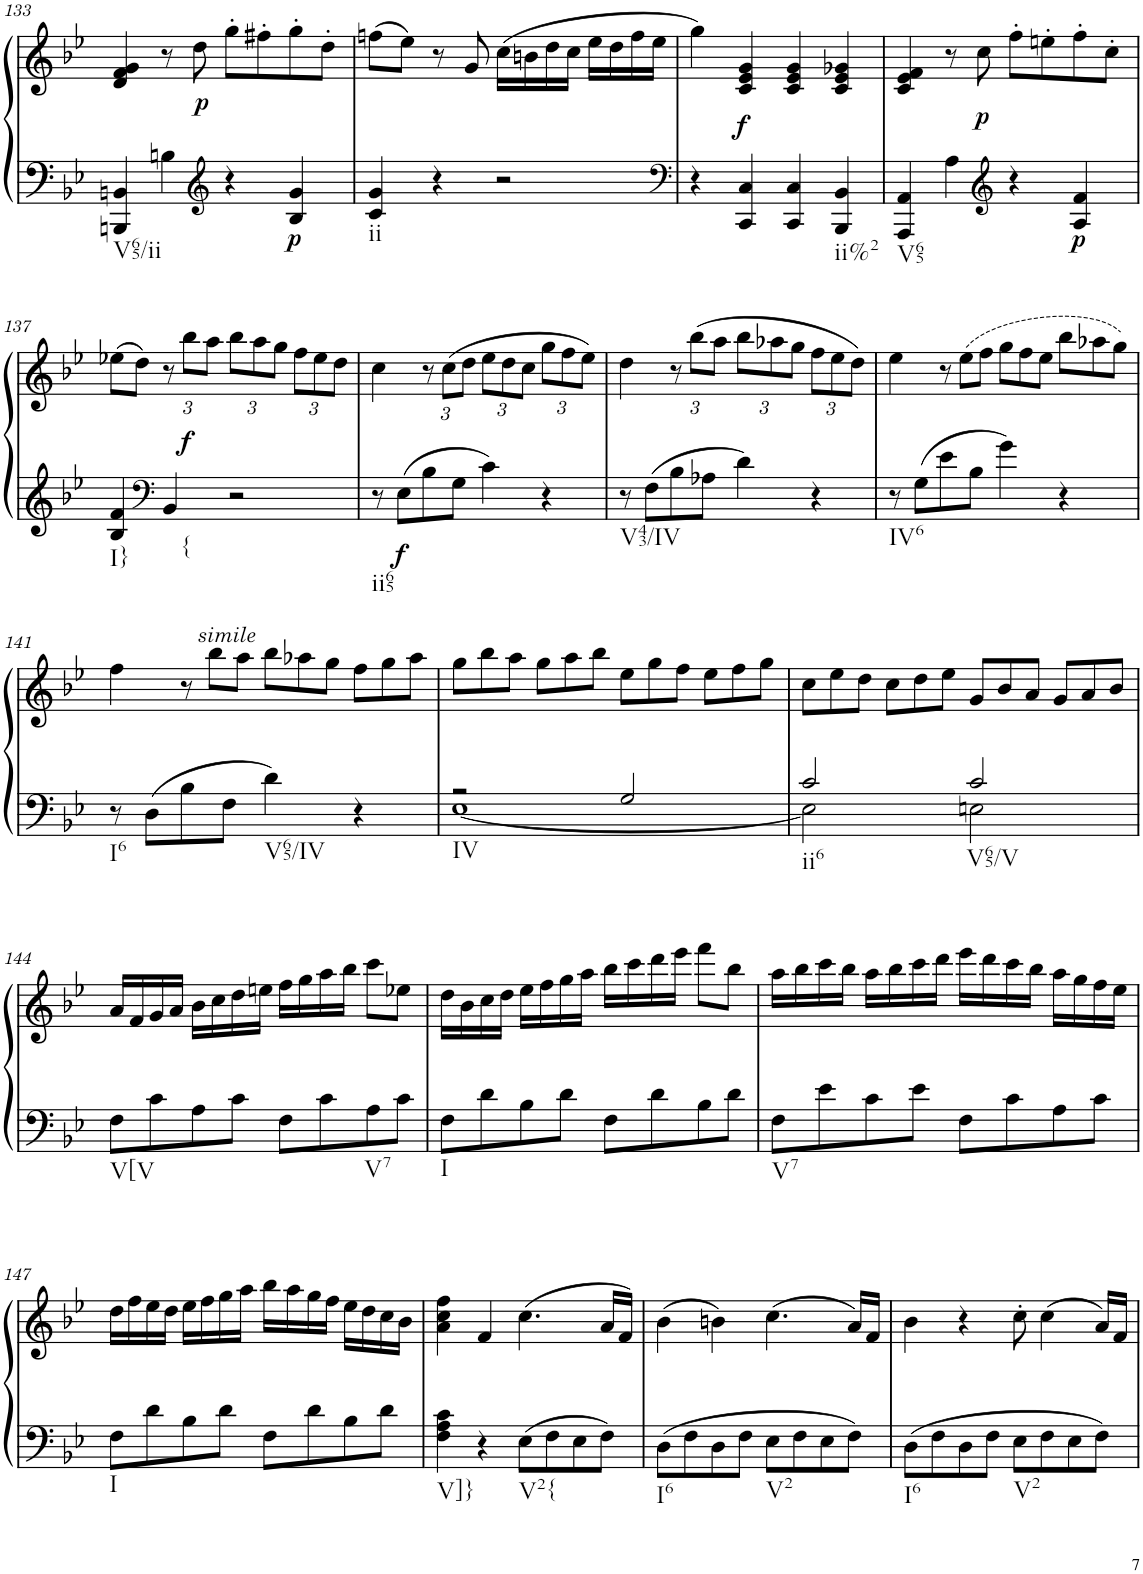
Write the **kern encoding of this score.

**kern	**kern	**dynam
*part1	*part1	*part1
*staff2	*staff1	*staff1/2
*I"Piano, Piano right	*	*
*I'Pno.	*	*
!!LO:PB:g=z
*clefF4	*clefG2	*
*k[b-e-]	*k[b-e-]	*
*M2/2	*M2/2	*
*met(c|)	*met(c|)	*
=133	=133	=133
!LO:TX:b:t=V65/ii	!	!
4BBBn/ 4BBn/	4d/ 4f/ 4g/	.
4Bn\	8r	.
!	!	!LO:DY:b
.	8dd\	p
*clefG2	*	*
4r	8gg'\L	.
.	8ff#X'\	.
!	!	!LO:DY:b=2
4B/ 4g/	8gg'\	p
.	8dd'\J	.
=134	=134	=134
!LO:TX:b:t=ii	!	!
4c/ 4g/	(8ffn\L	.
.	8ee-\J)	.
4r	8r	.
.	8g/	.
2r	(16cc\LL	.
.	16bn\	.
.	16dd\	.
.	16cc\JJ	.
.	16ee-\LL	.
.	16dd\	.
.	16ff\	.
.	16ee-\JJ	.
=135	=135	=135
*clefF4	*	*
4r	4gg\)	.
!	!	!LO:DY:b
4CC/ 4C/	4c/ 4e-/ 4g/	f
4CC/ 4C/	4c/ 4e-/ 4g/	.
!LO:TX:b:t=ii%2	!	!
4BBB-/ 4BB-/	4c/ 4e-/ 4g-X/	.
=136	=136	=136
!LO:TX:b:t=V65	!	!
4AAA/ 4AA/	4c/ 4e-/ 4f/	.
4A\	8r	.
!	!	!LO:DY:b
.	8cc\	p
*clefG2	*	*
4r	8ff'\L	.
.	8een'\	.
!	!	!LO:DY:b=2
4A/ 4f/	8ff'\	p
.	8cc'\J	.
!!LO:LB:g=z
=137	=137	=137
!LO:TX:b:t=I}	!	!
4B-/ 4f/	(8ee-X\L	.
.	8dd\J)	.
*clefF4	*	*
*	*Xbrackettup	*
!LO:TX:b:t={	!	!
4BB-/	12r	.
!	!	!LO:DY:b
.	12bb-\L	f
.	12aa\J	.
2r	12bb-\L	.
.	12aa\	.
.	12gg\J	.
.	12ff\L	.
.	12ee-\	.
.	12dd\J	.
=138	=138	=138
!LO:TX:b:t=ii65	!	!
8r	4cc\	.
!	!	!LO:DY:b=2
8E-\L	.	f
8B-\	12r	.
.	(12cc\L	.
8G\J	.	.
.	12dd\J	.
4c\	12ee-\L	.
.	12dd\	.
.	12cc\J	.
4r	12gg\L	.
.	12ff\	.
.	12ee-\J)	.
=139	=139	=139
!LO:TX:b:t=V43/IV	!	!
8r	4dd\	.
8F\L	.	.
8B-\	12r	.
.	(12bb-\L	.
8A-X\J	.	.
.	12aa\J	.
4d\	12bb-\L	.
.	12aa-X\	.
.	12gg\J	.
4r	12ff\L	.
.	12ee-\	.
.	12dd\J)	.
=140	=140	=140
!LO:TX:b:t=IV6	!	!
8r	4ee-\	.
8G\L	.	.
*	*Xtuplet	*
8e-\	12r	.
.	(12ee-\L	.
8B-\J	.	.
.	12ff\J	.
4g\	12gg\L	.
.	12ff\	.
.	12ee-\J	.
4r	12bb-\L	.
.	12aa-X\	.
.	12gg\J)	.
!!LO:LB:g=z
=141	=141	=141
!LO:TX:b:t=I6	!	!
8r	4ff\	.
8D\L	.	.
8B-\	12r	.
!	!LO:TX:a:i:t=simile	!
.	12bb-\L	.
8F\J	.	.
.	12aa\J	.
!LO:TX:b:t=V65/IV	!	!
4d\	12bb-\L	.
.	12aa-X\	.
.	12gg\J	.
4r	12ff\L	.
.	12gg\	.
.	12aa-\J	.
=142	=142	=142
*^	*	*
!LO:TX:b:t=IV	!	!	!
2r	[1E-	12gg\L	.
.	.	12bb-\	.
.	.	12aa\J	.
.	.	12gg\L	.
.	.	12aa\	.
.	.	12bb-\J	.
2G/	.	12ee-\L	.
.	.	12gg\	.
.	.	12ff\J	.
.	.	12ee-\L	.
.	.	12ff\	.
.	.	12gg\J	.
=143	=143	=143	=143
!LO:TX:b:t=ii6	!	!	!
2c/	2E-\]	12cc\L	.
.	.	12ee-\	.
.	.	12dd\J	.
.	.	12cc\L	.
.	.	12dd\	.
.	.	12ee-\J	.
!LO:TX:b:t=V65/V	!	!	!
2c/	2En\	12g/L	.
.	.	12b-/	.
.	.	12a/J	.
.	.	12g/L	.
.	.	12a/	.
.	.	12b-/J	.
*v	*v	*	*
!!LO:LB:g=z
=144	=144	=144
!LO:TX:b:t=V[V	!	!
8F\L	16a/LL	.
.	16f/	.
8c\	16g/	.
.	16a/JJ	.
8A\	16b-\LL	.
.	16cc\	.
8c\J	16dd\	.
.	16een\JJ	.
8F\L	16ff\LL	.
.	16gg\	.
8c\	16aa\	.
.	16bb-\JJ	.
!LO:TX:b:t=V7	!	!
8A\	8ccc\L	.
8c\J	8ee-X\J	.
=145	=145	=145
!LO:TX:b:t=I	!	!
8F\L	16dd\LL	.
.	16b-\	.
8d\	16cc\	.
.	16dd\JJ	.
8B-\	16ee-\LL	.
.	16ff\	.
8d\J	16gg\	.
.	16aa\JJ	.
8F\L	16bb-\LL	.
.	16ccc\	.
8d\	16ddd\	.
.	16eee-\JJ	.
8B-\	8fff\L	.
8d\J	8bb-\J	.
=146	=146	=146
!LO:TX:b:t=V7	!	!
8F\L	16aa\LL	.
.	16bb-\	.
8e-\	16ccc\	.
.	16bb-\JJ	.
8c\	16aa\LL	.
.	16bb-\	.
8e-\J	16ccc\	.
.	16ddd\JJ	.
8F\L	16eee-\LL	.
.	16ddd\	.
8c\	16ccc\	.
.	16bb-\JJ	.
8A\	16aa\LL	.
.	16gg\	.
8c\J	16ff\	.
.	16ee-\JJ	.
!!LO:LB:g=z
=147	=147	=147
!LO:TX:b:t=I	!	!
8F\L	16dd\LL	.
.	16ff\	.
8d\	16ee-\	.
.	16dd\JJ	.
8B-\	16ee-\LL	.
.	16ff\	.
8d\J	16gg\	.
.	16aa\JJ	.
8F\L	16bb-\LL	.
.	16aa\	.
8d\	16gg\	.
.	16ff\JJ	.
8B-\	16ee-\LL	.
.	16dd\	.
8d\J	16cc\	.
.	16b-\JJ	.
=148	=148	=148
!LO:TX:b:t=V]}	!	!
4F\ 4A\ 4c\	4a\ 4cc\ 4ff\	.
4r	4f/	.
!LO:TX:b:t=V2{	!	!
8E-\L	(4.cc\	.
8F\	.	.
8E-\	.	.
8F\J	16a/LL	.
.	16f/JJ)	.
=149	=149	=149
!LO:TX:b:t=I6	!	!
8D\L	(4b-\	.
8F\	.	.
8D\	4bn\)	.
8F\J	.	.
!LO:TX:b:t=V2	!	!
8E-\L	(4.cc\	.
8F\	.	.
8E-\	.	.
8F\J	16a/LL)	.
.	16f/JJ	.
=150	=150	=150
!LO:TX:b:t=I6	!	!
8D\L	4b-\	.
8F\	.	.
8D\	4r	.
8F\J	.	.
!LO:TX:b:t=V2	!	!
8E-\L	8cc'\	.
8F\	(4cc\	.
8E-\	.	.
8F\J	16a/LL)	.
.	16f/JJ	.
=	=	=
*-	*-	*-
